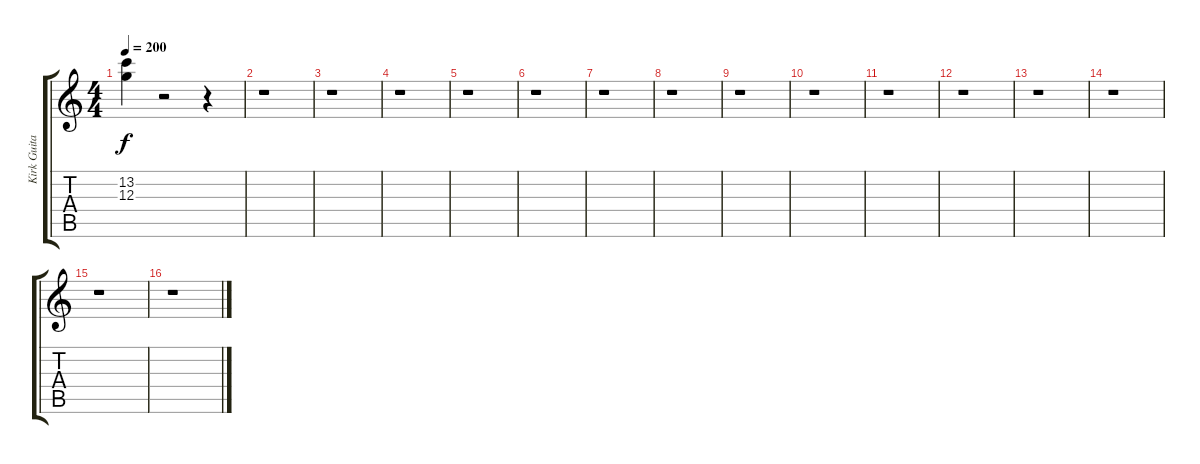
\track ("Kirk Guitar 2" "Kirk Guita") {instrument distortionguitar}
\staff {score tabs}
\tuning (E4 B3 G3 D3 A2 E2) {hide}
\ts (4 4)
\tempo 200
\clef g2
\ks c
(13.2{t} 12.3{t}).4{dy f} r.2 r.4 |
r.1 |
r.1 |
r.1 |
r.1 |
r.1 |
r.1 |
r.1 |
r.1 |
r.1 |
r.1 |
r.1 |
r.1 |
r.1 |
r.1 |
r.1
